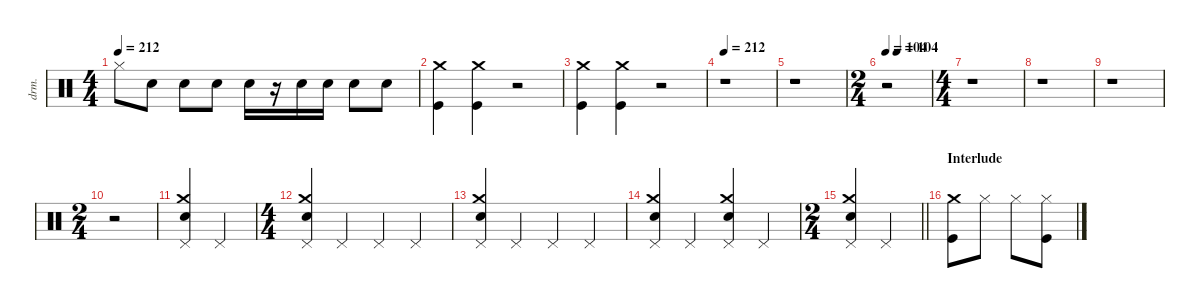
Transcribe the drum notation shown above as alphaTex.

\defaultSystemsLayout 4
\hideDynamics
\bracketExtendMode nobrackets
\track ("Lars Ulrich" "drm.") {instrument percussion}
\staff {score}
\articulation defaults
\ts (4 4)
\tempo 212
\clef neutral
\ks c "Hi-Hat (closed)".8{dy fff} "Snare (hit) 2".8 "Snare (hit) 2".8 "Snare (hit) 2".8 "Snare (hit) 2".16
r.16 "Snare (hit) 2".16 "Snare (hit) 2".16 "Snare (hit) 2".8 "Snare (hit) 2".8 |
("Kick (hit)" "Crash medium (hit)").4 ("Kick (hit)" "Crash medium (hit)").4 r.2 |
("Crash medium (hit)" "Kick (hit)").4 ("Kick (hit)" "Crash medium (hit)").4 r.2 |
\tempo 212
r.1 |
r.1 |
\ts (2 4)
\beaming (8 2 2)
\tempo 104
\tempo (104 0.25)
r.2 |
\ts (4 4)
\beaming (8 2 2 2 2)
r.1 |
r.1 |
r.1 |
\ts (2 4)
\beaming (8 2 2)
r.2 |
("Crash medium (hit)" "Pedal Hi-Hat (hit)" "Snare (hit) 2").4 "Pedal Hi-Hat (hit)".4 |
\ts (4 4)
\beaming (8 2 2 2 2)
("Pedal Hi-Hat (hit)" "Crash medium (hit)" "Snare (hit) 2").4 "Pedal Hi-Hat (hit)".4 "Pedal Hi-Hat (hit)".4 "Pedal Hi-Hat (hit)".4 |
("Pedal Hi-Hat (hit)" "Crash medium (hit)" "Snare (hit) 2").4 "Pedal Hi-Hat (hit)".4 "Pedal Hi-Hat (hit)".4 "Pedal Hi-Hat (hit)".4 |
("Crash medium (hit)" "Snare (hit) 2" "Pedal Hi-Hat (hit)").4 "Pedal Hi-Hat (hit)".4 ("Pedal Hi-Hat (hit)" "Snare (hit) 2" "Crash medium (hit)").4 "Pedal Hi-Hat (hit)".4 |
\ts (2 4)
\beaming (8 2 2)
\barLineRight lightlight
("Crash medium (hit)" "Pedal Hi-Hat (hit)" "Snare (hit) 2").4 "Pedal Hi-Hat (hit)".4 |
\section ("" "Interlude")
("Kick (hit)" "Crash medium (hit)").8 "Hi-Hat (closed)".8 "Hi-Hat (closed)".8 ("Kick (hit)" "Hi-Hat (closed)").8
